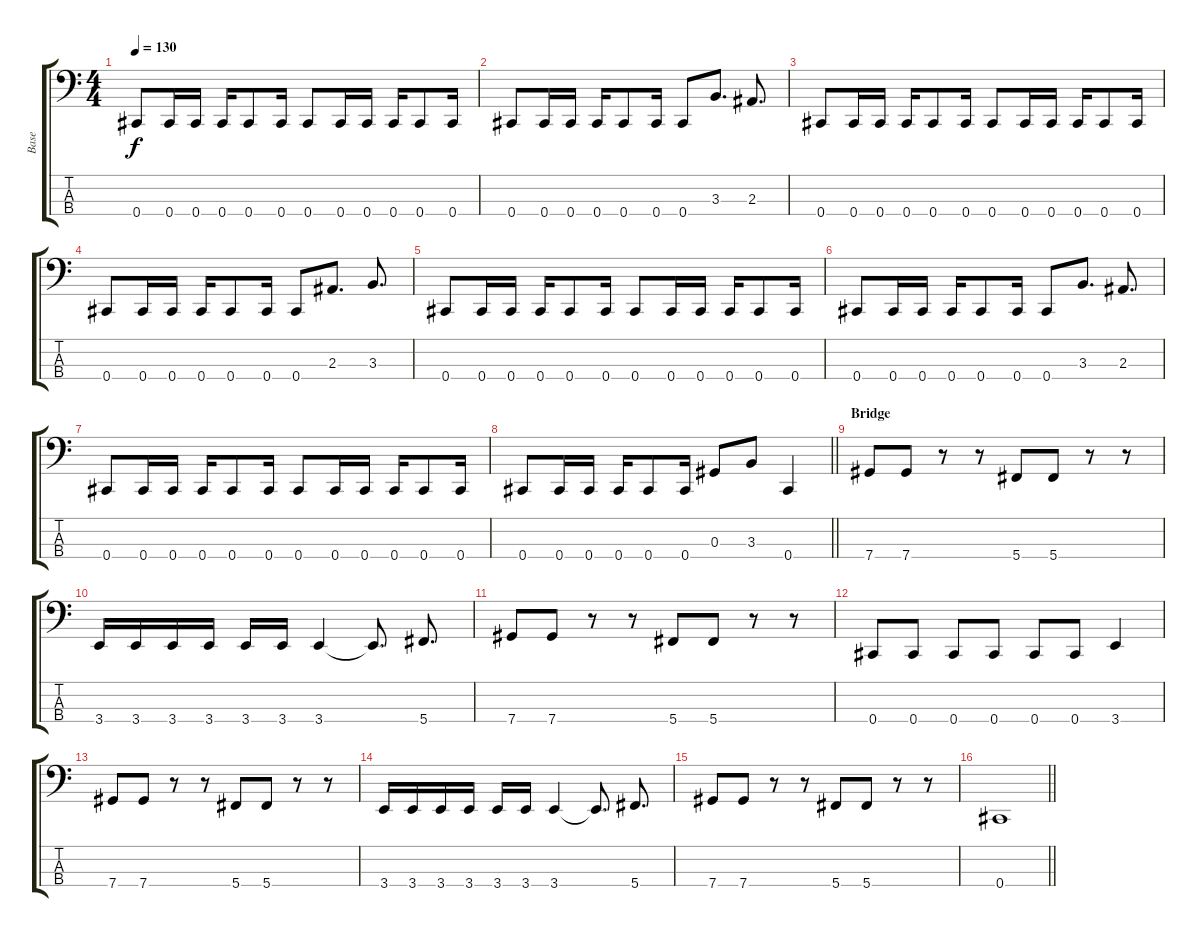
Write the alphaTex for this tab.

\track ("Base" "Base") {instrument electricbasspick}
\staff {score tabs}
\tuning (Gb2 Db2 Ab1 Db1) {hide}
\ts (4 4)
\tempo 130
\clef f4
\ks c
0.4.8{dy f} 0.4.16 0.4.16 0.4.16 0.4.8 0.4.16 0.4.8 0.4.16 0.4.16 0.4.16 0.4.8 0.4.16 |
0.4.8 0.4.16 0.4.16 0.4.16 0.4.8 0.4.16 0.4.8 3.3.8{d} 2.3.8{d} |
0.4.8 0.4.16 0.4.16 0.4.16 0.4.8 0.4.16 0.4.8 0.4.16 0.4.16 0.4.16 0.4.8 0.4.16 |
0.4.8 0.4.16 0.4.16 0.4.16 0.4.8 0.4.16 0.4.8 2.3.8{d} 3.3.8{d} |
0.4.8 0.4.16 0.4.16 0.4.16 0.4.8 0.4.16 0.4.8 0.4.16 0.4.16 0.4.16 0.4.8 0.4.16 |
0.4.8 0.4.16 0.4.16 0.4.16 0.4.8 0.4.16 0.4.8 3.3.8{d} 2.3.8{d} |
0.4.8 0.4.16 0.4.16 0.4.16 0.4.8 0.4.16 0.4.8 0.4.16 0.4.16 0.4.16 0.4.8 0.4.16 |
\barLineRight lightlight
0.4.8 0.4.16 0.4.16 0.4.16 0.4.8 0.4.16 0.3.8 3.3.8 0.4.4 |
\section ("" "Bridge")
7.4.8 7.4.8 r.8 r.8 5.4.8 5.4.8 r.8 r.8 |
3.4.16 3.4.16 3.4.16 3.4.16 3.4.16 3.4.16 3.4.4 3.4{t}.8{d} 5.4.8{d} |
7.4.8 7.4.8 r.8 r.8 5.4.8 5.4.8 r.8 r.8 |
0.4.8 0.4.8 0.4.8 0.4.8 0.4.8 0.4.8 3.4.4 |
7.4.8 7.4.8 r.8 r.8 5.4.8 5.4.8 r.8 r.8 |
3.4.16 3.4.16 3.4.16 3.4.16 3.4.16 3.4.16 3.4.4 3.4{t}.8{d} 5.4.8{d} |
7.4.8 7.4.8 r.8 r.8 5.4.8 5.4.8 r.8 r.8 |
\barLineRight lightlight
0.4.1
